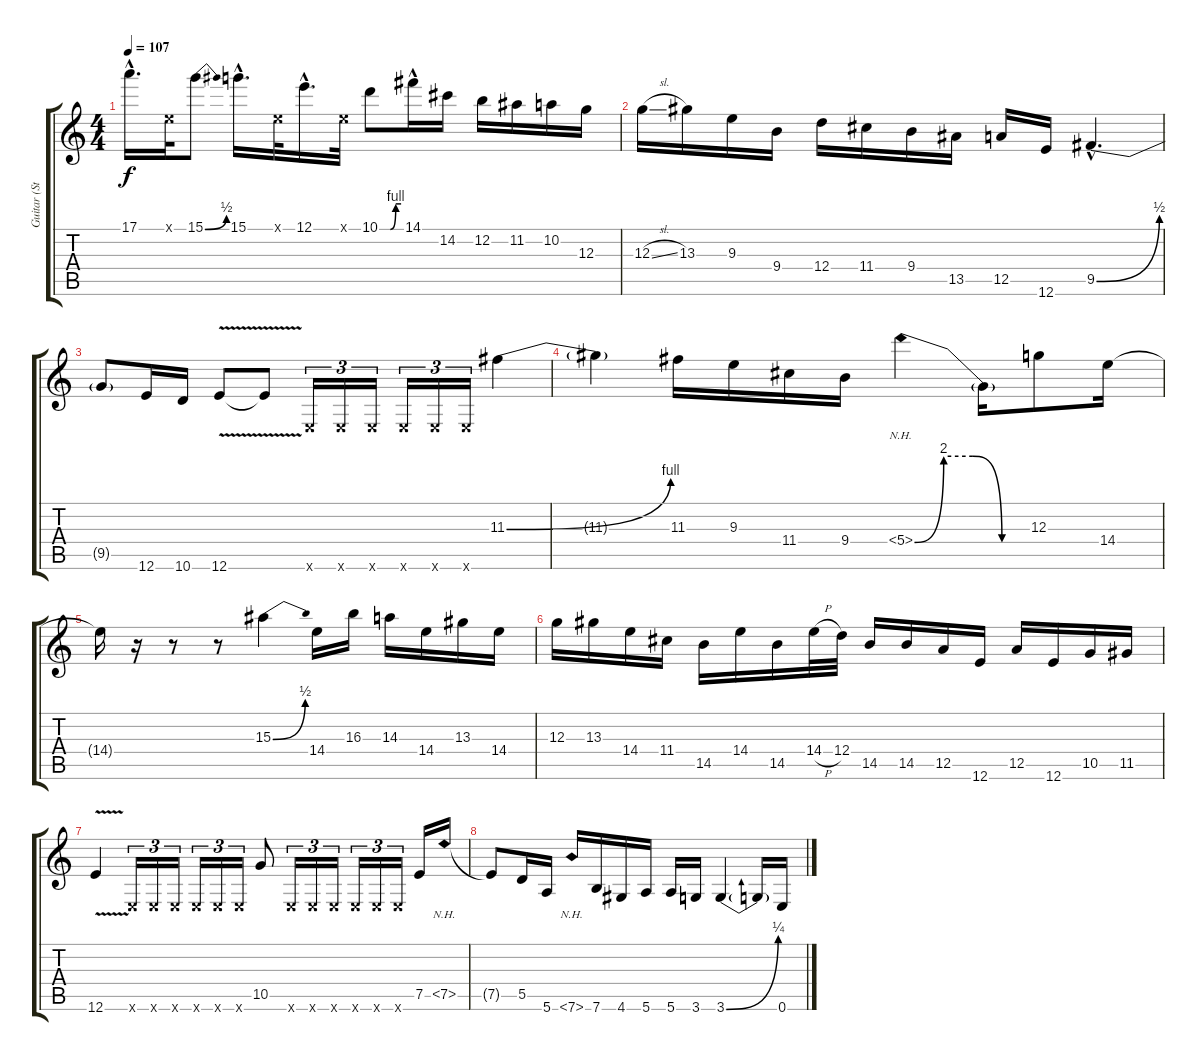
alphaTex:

\track ("Guitar (Steve Morse)" "Guitar (St") {instrument distortionguitar}
\staff {score tabs}
\tuning (E4 B3 G3 D3 A2 E2) {hide}
\ts (4 4)
\tempo 107
\clef g2
\ks c
17.1{hac}.16{d dy f} 0.1{x}.32 15.1{be (bend 0 0 60 2)}.8 15.1{hac}.16{d} 0.1{x}.32 12.1{hac}.16{d} 0.1{x}.32 10.1{be (custom 0 0 30 0 45 4 60 4)}.8 14.1{hac}.16 14.2.16 12.2.16 11.2.16 10.2.16 12.3.16 |
12.3{sl}.16 13.3.16 9.3.16 9.4.16 12.4.16 11.4.16 9.4.16 13.5.16 12.5.16 12.6.16 9.5{be (bend 0 0 60 2) hac}.4{d} |
9.5{t}.8 12.6.16 10.6.16 12.6{v}.8 12.6{t}.8 0.6{x}.16{tu (3 2)} 0.6{x}.16{tu (3 2)} 0.6{x}.16{tu (3 2)} 0.6{x}.16{tu (3 2)} 0.6{x}.16{tu (3 2)} 0.6{x}.16{tu (3 2)} 11.3{be (bend 0 0 60 4)}.4 |
11.3{t}.4 11.3.16 9.3.16 11.4.16 9.4.16 5.4{be (custom 0 0 15 8 30 8 45 0 60 0) nh}.4 5.4{t}.16 12.3.8 14.4.16 |
14.4{t}.16 r.16 r.8 r.8 15.3{be (bend 0 0 60 2)}.4 14.4.16 16.3.16 14.3.16 14.4.16 13.3.16 14.4.16 |
12.3.16 13.3.16 14.4.16 11.4.16 14.5.16 14.4.16 14.5.16 14.4{h}.32 12.4.32 14.5.16 14.5.16 12.5.16 12.6.16 12.5.16 12.6.16 10.5.16 11.5.16 |
12.6{v}.4 0.6{x}.16{tu (3 2)} 0.6{x}.16{tu (3 2)} 0.6{x}.16{tu (3 2)} 0.6{x}.16{tu (3 2)} 0.6{x}.16{tu (3 2)} 0.6{x}.16{tu (3 2)} 10.5.8 0.6{x}.16{tu (3 2)} 0.6{x}.16{tu (3 2)} 0.6{x}.16{tu (3 2)} 0.6{x}.16{tu (3 2)} 0.6{x}.16{tu (3 2)} 0.6{x}.16{tu (3 2)} 7.5.16 7.5{nh}.16 |
7.5{t}.8 5.5.16 5.6.16 7.6{nh}.16 7.6.16 4.6.16 5.6.16 5.6.16 3.6.16 3.6{be (bend 0 0 60 1)}.4 3.6{t}.16 0.6.16
